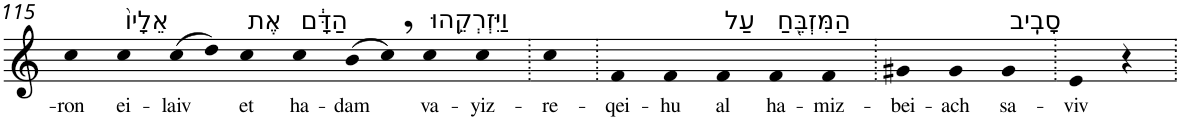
**kern	**text
*part1	*part1
*staff1	*staff1
*I"Piano	*
*I'Pno	*
!!LO:PB:g=z
*clefG2	*
*k[]	*
=115	=115
!	!LO:LY:b
4cc	-ron
!LO:TX:a:t=אֵלָיו֙	!
!	!LO:LY:b
4cc	ei-
!	!LO:LY:b
(>8cc	-laiv
8dd)	.
!LO:TX:a:t=אֶת	!
!	!LO:LY:b
4cc	et
!LO:TX:a:t=הַדָּ֔ם	!
!	!LO:LY:b
4cc	ha-
!	!LO:LY:b
(>8b	-dam
8cc,)	.
!LO:TX:a:t=וַיִּזְרְקֵ֥הוּ	!
!	!LO:LY:b
4cc	va-
!	!LO:LY:b
4cc	-yiz-
=116.	=116.
!	!LO:LY:b
4cc	-re-
=117.	=117.
!	!LO:LY:b
4f	-qei-
!	!LO:LY:b
4f	-hu
!LO:TX:a:t=עַל	!
!	!LO:LY:b
4f	al
!LO:TX:a:t=הַמִּזְבֵּ֖חַ	!
!	!LO:LY:b
4f	ha-
!	!LO:LY:b
4f	-miz-
=118.	=118.
!	!LO:LY:b
4g#X	-bei-
!	!LO:LY:b
4g#	-ach
!LO:TX:a:t=סָבִֽיב	!
!	!LO:LY:b
4g#	sa-
=119.	=119.
!	!LO:LY:b
4e	-viv
4r	.
=.	=.
*-	*-
